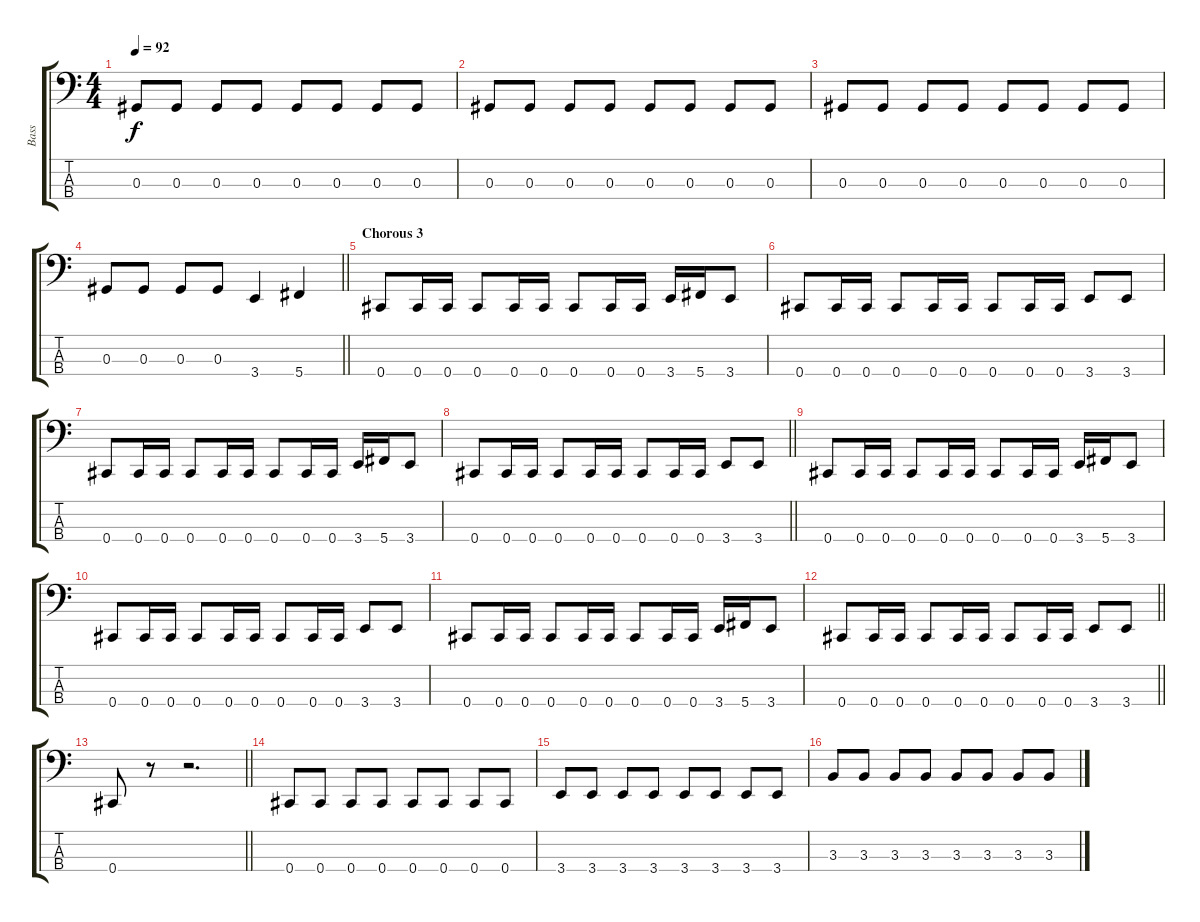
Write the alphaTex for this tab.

\track ("Bass" "Bass") {instrument electricbassfinger}
\staff {score tabs}
\tuning (Gb2 Db2 Ab1 Db1) {hide}
\ts (4 4)
\section ("" "")
\tempo 92
\clef f4
\ks c
0.3.8{dy f} 0.3.8 0.3.8 0.3.8 0.3.8 0.3.8 0.3.8 0.3.8 |
0.3.8 0.3.8 0.3.8 0.3.8 0.3.8 0.3.8 0.3.8 0.3.8 |
0.3.8 0.3.8 0.3.8 0.3.8 0.3.8 0.3.8 0.3.8 0.3.8 |
\barLineRight lightlight
0.3.8 0.3.8 0.3.8 0.3.8 3.4.4 5.4.4 |
\section ("" "Chorous 3")
0.4.8 0.4.16 0.4.16 0.4.8 0.4.16 0.4.16 0.4.8 0.4.16 0.4.16 3.4.16 5.4.16 3.4.8 |
0.4.8 0.4.16 0.4.16 0.4.8 0.4.16 0.4.16 0.4.8 0.4.16 0.4.16 3.4.8 3.4.8 |
0.4.8 0.4.16 0.4.16 0.4.8 0.4.16 0.4.16 0.4.8 0.4.16 0.4.16 3.4.16 5.4.16 3.4.8 |
\barLineRight lightlight
0.4.8 0.4.16 0.4.16 0.4.8 0.4.16 0.4.16 0.4.8 0.4.16 0.4.16 3.4.8 3.4.8 |
\section ("" "")
0.4.8 0.4.16 0.4.16 0.4.8 0.4.16 0.4.16 0.4.8 0.4.16 0.4.16 3.4.16 5.4.16 3.4.8 |
0.4.8 0.4.16 0.4.16 0.4.8 0.4.16 0.4.16 0.4.8 0.4.16 0.4.16 3.4.8 3.4.8 |
0.4.8 0.4.16 0.4.16 0.4.8 0.4.16 0.4.16 0.4.8 0.4.16 0.4.16 3.4.16 5.4.16 3.4.8 |
\barLineRight lightlight
0.4.8 0.4.16 0.4.16 0.4.8 0.4.16 0.4.16 0.4.8 0.4.16 0.4.16 3.4.8 3.4.8 |
\section ("" "")
\barLineRight lightlight
0.4.8 r.8 r.2{d} |
\section ("" "")
0.4.8 0.4.8 0.4.8 0.4.8 0.4.8 0.4.8 0.4.8 0.4.8 |
3.4.8 3.4.8 3.4.8 3.4.8 3.4.8 3.4.8 3.4.8 3.4.8 |
3.3.8 3.3.8 3.3.8 3.3.8 3.3.8 3.3.8 3.3.8 3.3.8
